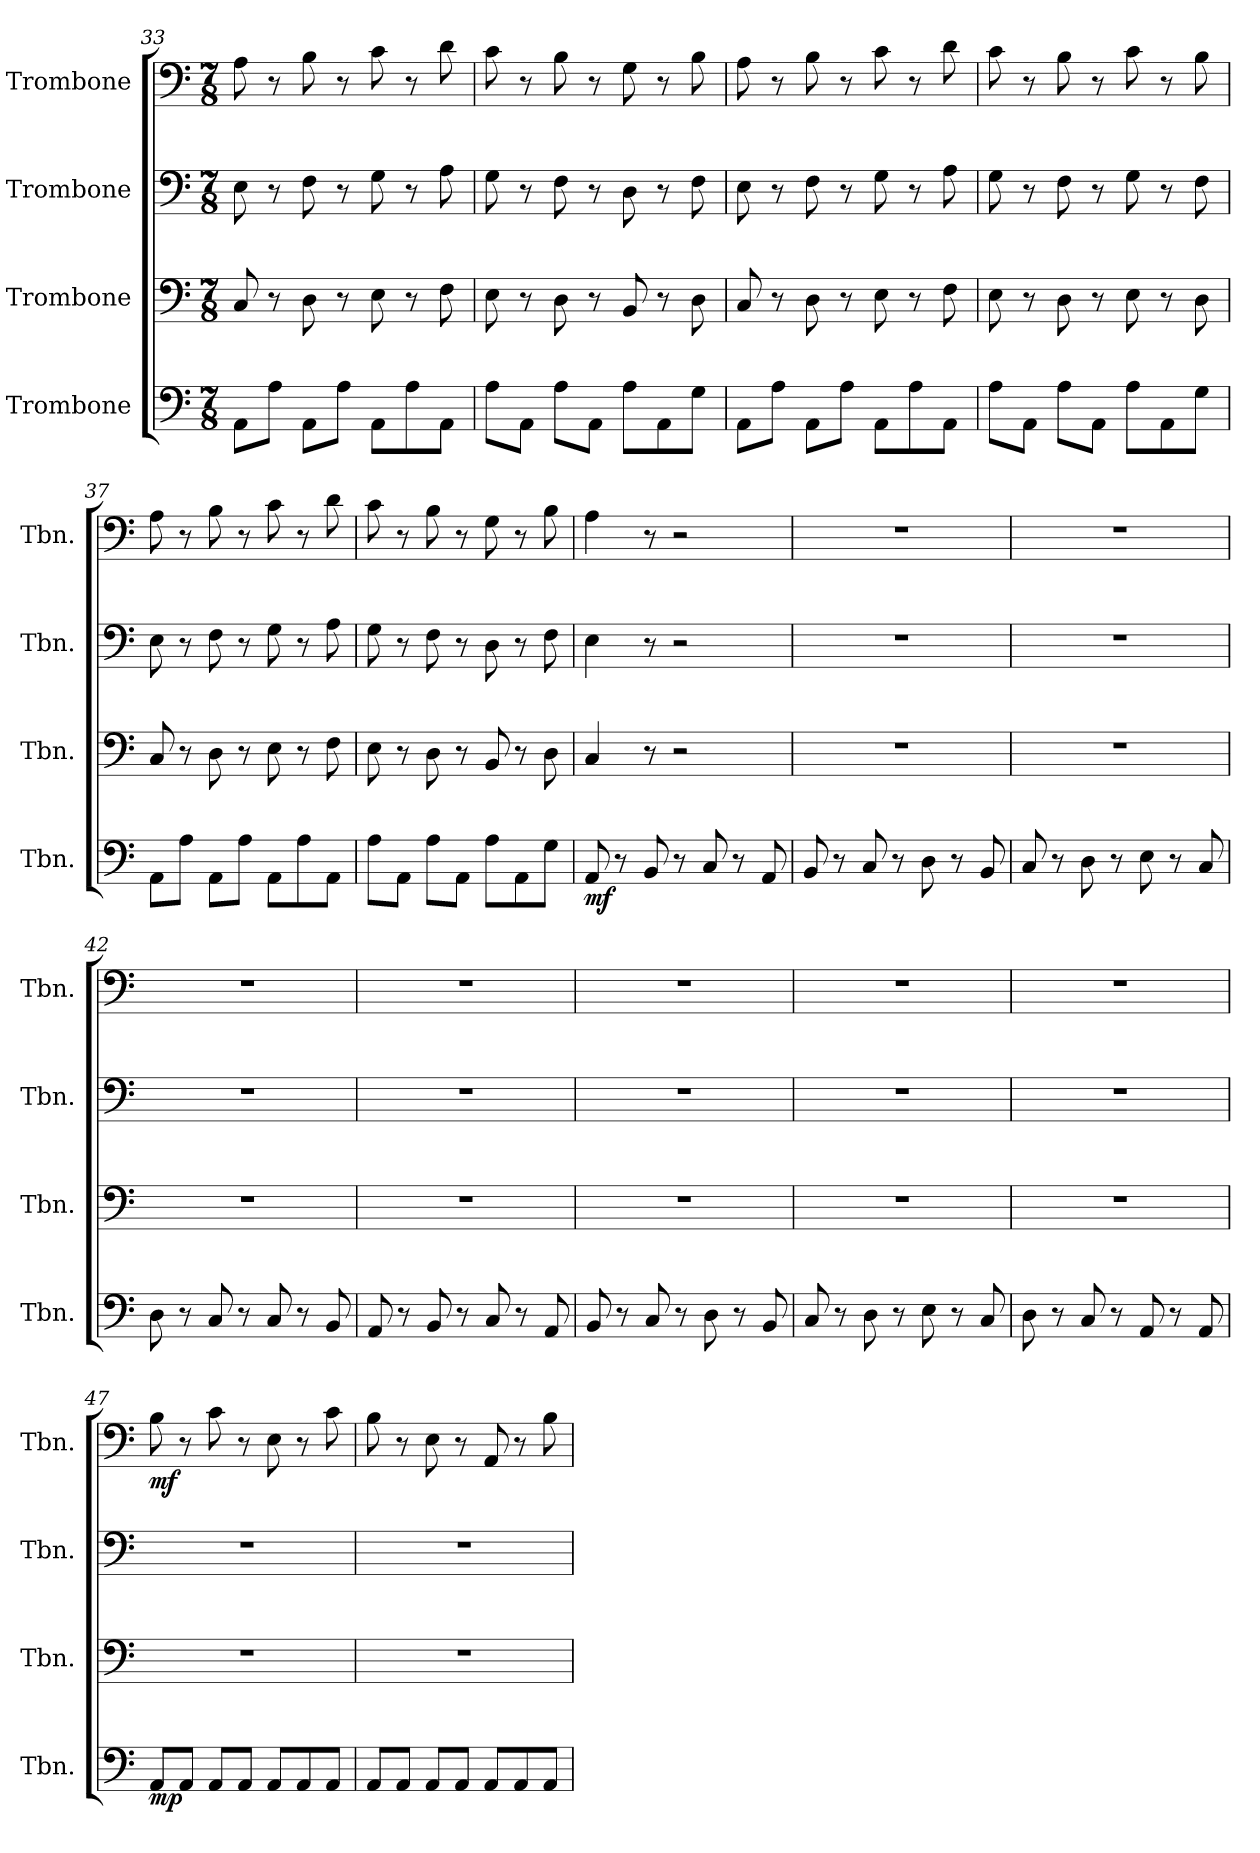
**kern	**dynam	**kern	**kern	**kern	**dynam
*part4	*part4	*part3	*part2	*part1	*part1
*staff4	*staff4	*staff3	*staff2	*staff1	*staff1
*I"Trombone	*	*I"Trombone	*I"Trombone	*I"Trombone	*
*I'Tbn.	*	*I'Tbn.	*I'Tbn.	*I'Tbn.	*
*clefF4	*	*clefF4	*clefF4	*clefF4	*
*k[]	*	*k[]	*k[]	*k[]	*
*M7/8	*	*M7/8	*M7/8	*M7/8	*
=33	=33	=33	=33	=33	=33
8AA\L	.	8C/	8E\	8A\	.
8A\J	.	8r	8r	8r	.
8AA\L	.	8D\	8F\	8B\	.
8A\J	.	8r	8r	8r	.
8AA\L	.	8E\	8G\	8c\	.
8A\	.	8r	8r	8r	.
8AA\J	.	8F\	8A\	8d\	.
=34	=34	=34	=34	=34	=34
8A\L	.	8E\	8G\	8c\	.
8AA\J	.	8r	8r	8r	.
8A\L	.	8D\	8F\	8B\	.
8AA\J	.	8r	8r	8r	.
8A\L	.	8BB/	8D\	8G\	.
8AA\	.	8r	8r	8r	.
8G\J	.	8D\	8F\	8B\	.
=35	=35	=35	=35	=35	=35
8AA\L	.	8C/	8E\	8A\	.
8A\J	.	8r	8r	8r	.
8AA\L	.	8D\	8F\	8B\	.
8A\J	.	8r	8r	8r	.
8AA\L	.	8E\	8G\	8c\	.
8A\	.	8r	8r	8r	.
8AA\J	.	8F\	8A\	8d\	.
!!LO:PB:g=z
=36	=36	=36	=36	=36	=36
8A\L	.	8E\	8G\	8c\	.
8AA\J	.	8r	8r	8r	.
8A\L	.	8D\	8F\	8B\	.
8AA\J	.	8r	8r	8r	.
8A\L	.	8E\	8G\	8c\	.
8AA\	.	8r	8r	8r	.
8G\J	.	8D\	8F\	8B\	.
=37	=37	=37	=37	=37	=37
8AA\L	.	8C/	8E\	8A\	.
8A\J	.	8r	8r	8r	.
8AA\L	.	8D\	8F\	8B\	.
8A\J	.	8r	8r	8r	.
8AA\L	.	8E\	8G\	8c\	.
8A\	.	8r	8r	8r	.
8AA\J	.	8F\	8A\	8d\	.
=38	=38	=38	=38	=38	=38
8A\L	.	8E\	8G\	8c\	.
8AA\J	.	8r	8r	8r	.
8A\L	.	8D\	8F\	8B\	.
8AA\J	.	8r	8r	8r	.
8A\L	.	8BB/	8D\	8G\	.
8AA\	.	8r	8r	8r	.
8G\J	.	8D\	8F\	8B\	.
=39	=39	=39	=39	=39	=39
!	!LO:DY:b	!	!	!	!
8AA/	mf	4C/	4E\	4A\	.
8r	.	.	.	.	.
8BB/	.	8r	8r	8r	.
8r	.	2r	2r	2r	.
8C/	.	.	.	.	.
8r	.	.	.	.	.
8AA/	.	.	.	.	.
=40	=40	=40	=40	=40	=40
8BB/	.	2..r	2..r	2..r	.
8r	.	.	.	.	.
8C/	.	.	.	.	.
8r	.	.	.	.	.
8D\	.	.	.	.	.
8r	.	.	.	.	.
8BB/	.	.	.	.	.
!!LO:LB:g=z
=41	=41	=41	=41	=41	=41
8C/	.	2..r	2..r	2..r	.
8r	.	.	.	.	.
8D\	.	.	.	.	.
8r	.	.	.	.	.
8E\	.	.	.	.	.
8r	.	.	.	.	.
8C/	.	.	.	.	.
=42	=42	=42	=42	=42	=42
8D\	.	2..r	2..r	2..r	.
8r	.	.	.	.	.
8C/	.	.	.	.	.
8r	.	.	.	.	.
8C/	.	.	.	.	.
8r	.	.	.	.	.
8BB/	.	.	.	.	.
=43	=43	=43	=43	=43	=43
8AA/	.	2..r	2..r	2..r	.
8r	.	.	.	.	.
8BB/	.	.	.	.	.
8r	.	.	.	.	.
8C/	.	.	.	.	.
8r	.	.	.	.	.
8AA/	.	.	.	.	.
=44	=44	=44	=44	=44	=44
8BB/	.	2..r	2..r	2..r	.
8r	.	.	.	.	.
8C/	.	.	.	.	.
8r	.	.	.	.	.
8D\	.	.	.	.	.
8r	.	.	.	.	.
8BB/	.	.	.	.	.
=45	=45	=45	=45	=45	=45
8C/	.	2..r	2..r	2..r	.
8r	.	.	.	.	.
8D\	.	.	.	.	.
8r	.	.	.	.	.
8E\	.	.	.	.	.
8r	.	.	.	.	.
8C/	.	.	.	.	.
!!LO:LB:g=z
=46	=46	=46	=46	=46	=46
8D\	.	2..r	2..r	2..r	.
8r	.	.	.	.	.
8C/	.	.	.	.	.
8r	.	.	.	.	.
8AA/	.	.	.	.	.
8r	.	.	.	.	.
8AA/	.	.	.	.	.
=47	=47	=47	=47	=47	=47
!	!LO:DY:b	!	!	!	!LO:DY:b
8AA/L	mp	2..r	2..r	8B\	mf
8AA/J	.	.	.	8r	.
8AA/L	.	.	.	8c\	.
8AA/J	.	.	.	8r	.
8AA/L	.	.	.	8E\	.
8AA/	.	.	.	8r	.
8AA/J	.	.	.	8c\	.
=48	=48	=48	=48	=48	=48
8AA/L	.	2..r	2..r	8B\	.
8AA/J	.	.	.	8r	.
8AA/L	.	.	.	8E\	.
8AA/J	.	.	.	8r	.
8AA/L	.	.	.	8AA/	.
8AA/	.	.	.	8r	.
8AA/J	.	.	.	8B\	.
=	=	=	=	=	=
*-	*-	*-	*-	*-	*-
